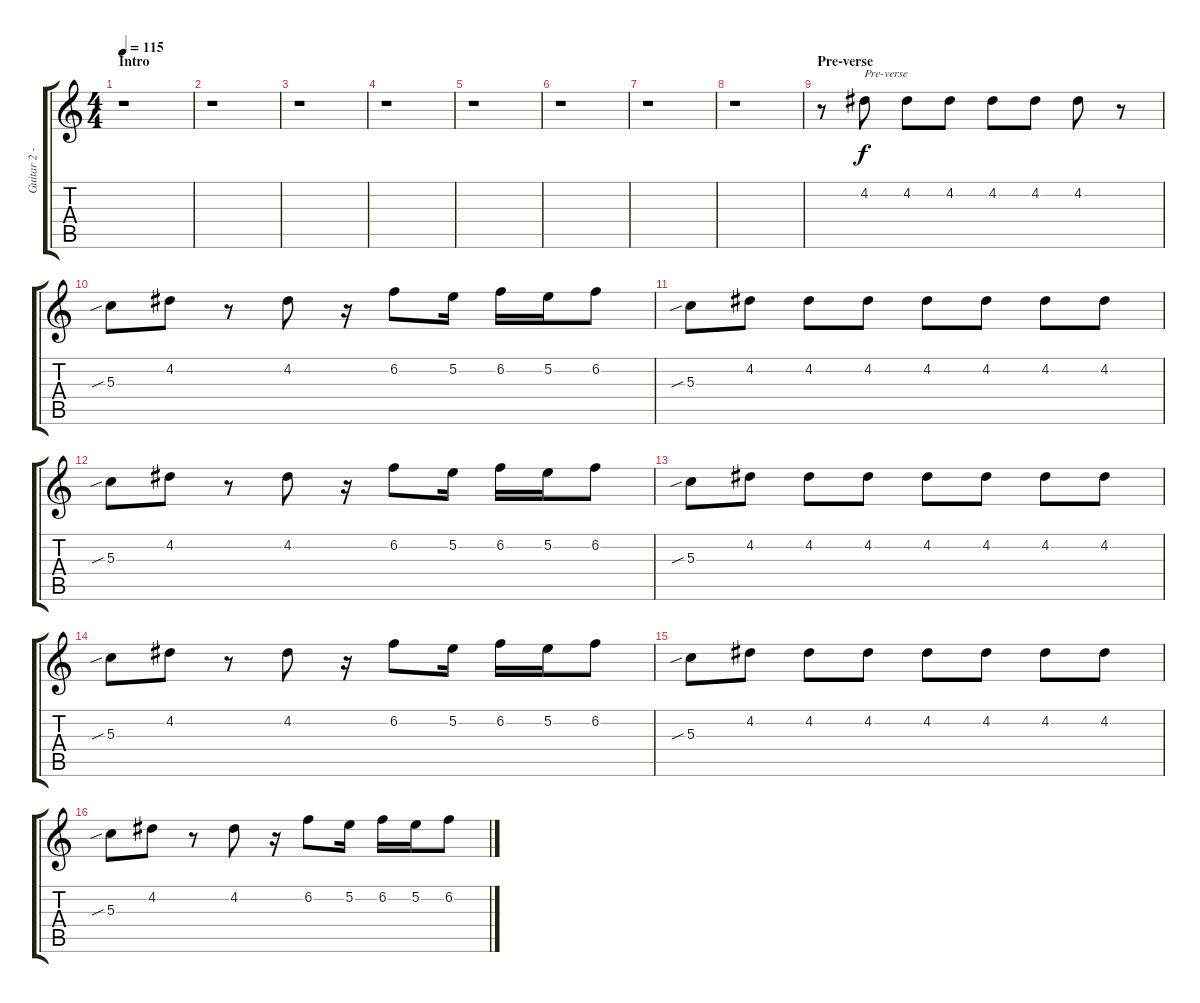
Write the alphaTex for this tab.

\track ("Guitar 2 - Nick McCarthy" "Guitar 2 -") {instrument electricguitarjazz}
\staff {score tabs}
\tuning (E4 B3 G3 D3 A2 E2) {hide}
\ts (4 4)
\section ("" "Intro")
\tempo 115
\clef g2
\ks c
r.1{dy f instrument electricguitarjazz} |
r.1 |
r.1 |
r.1 |
r.1 |
r.1 |
r.1 |
r.1 |
\section ("" "Pre-verse")
r.8 4.2.8{txt "Pre-verse"} 4.2.8 4.2.8 4.2.8 4.2.8 4.2.8 r.8 |
5.3{sib}.8 4.2.8 r.8 4.2.8 r.16 6.2.8 5.2.16 6.2.16 5.2.16 6.2.8 |
5.3{sib}.8 4.2.8 4.2.8 4.2.8 4.2.8 4.2.8 4.2.8 4.2.8 |
5.3{sib}.8 4.2.8 r.8 4.2.8 r.16 6.2.8 5.2.16 6.2.16 5.2.16 6.2.8 |
5.3{sib}.8 4.2.8 4.2.8 4.2.8 4.2.8 4.2.8 4.2.8 4.2.8 |
5.3{sib}.8 4.2.8 r.8 4.2.8 r.16 6.2.8 5.2.16 6.2.16 5.2.16 6.2.8 |
5.3{sib}.8 4.2.8 4.2.8 4.2.8 4.2.8 4.2.8 4.2.8 4.2.8 |
5.3{sib}.8 4.2.8 r.8 4.2.8 r.16 6.2.8 5.2.16 6.2.16 5.2.16 6.2.8
